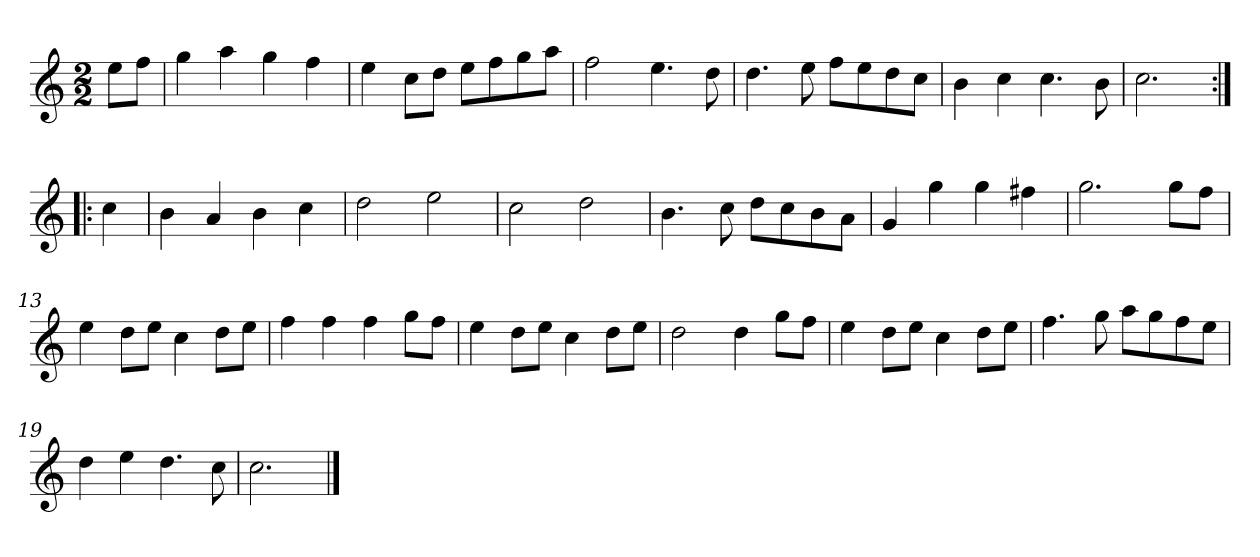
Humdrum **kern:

**kern
*part1
*staff1
*clefG2
*k[]
*C:
*M2/2
*MM120
=
8ee\L
8ff\J
=1
4gg
4aa
4gg
4ff
=2
4ee
8cc\L
8dd\J
8ee\L
8ff\
8gg\
8aa\J
=3
2ff
4.ee
8dd
=4
4.dd
8ee
8ff\L
8ee\
8dd\
8cc\J
=5
4b
4cc
4.cc
8b
=6
2.cc
=:|!|:
4cc
=7
4b
4a
4b
4cc
=8
2dd
2ee
=9
2cc
2dd
=10
4.b
8cc
8dd\L
8cc\
8b\
8a\J
=11
4g
4gg
4gg
4ff#X
=12
2.gg
8gg\L
8ff\J
=13
4ee
8dd\L
8ee\J
4cc
8dd\L
8ee\J
=14
4ff
4ff
4ff
8gg\L
8ff\J
=15
4ee
8dd\L
8ee\J
4cc
8dd\L
8ee\J
=16
2dd
4dd
8gg\L
8ff\J
=17
4ee
8dd\L
8ee\J
4cc
8dd\L
8ee\J
=18
4.ff
8gg
8aa\L
8gg\
8ff\
8ee\J
=19
4dd
4ee
4.dd
8cc
=20
2.cc
==
*-
